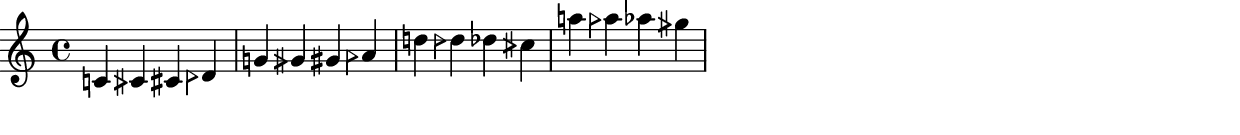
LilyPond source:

%% Generated by lilypond-book
%% Options: [exampleindent=10.16\mm,indent=0\mm,line-width=160\mm]
\include "lilypond-book-preamble.ly"


% ****************************************************************
% Start cut-&-pastable-section
% ****************************************************************

#(ly:set-option 'eps-box-padding 3.000000)



\paper {
  indent = 0\mm
  line-width = 160\mm
  % offset the left padding, also add 1mm as lilypond creates cropped
  % images with a little space on the right
  line-width = #(- line-width (* mm  3.000000) (* mm 1))
}

\layout {
  
}




% ****************************************************************
% ly snippet:
% ****************************************************************
\sourcefilename "/lilypond-2.24.3/input/regression/persian-accidental-glyphs.ly"
\sourcefileline 0
\version "2.23.6"

\header {
  texidoc = "One notation style for Persian music uses the @emph{sori} and
@emph{koron} accidental glyphs."
}

VaziriGlyphs = #'(
  (0 . "accidentals.natural")
  (-1/2 . "accidentals.flat")
  (1/2 . "accidentals.sharp")

  (1/4 . "accidentals.sharp.sori")
  (-1/4 . "accidentals.flat.koron")
)

\paper {
  font-defaults.alteration-glyph-name-alist = \VaziriGlyphs
}

\relative c' {
  c!4 cih cis deh |
  g! gih gis aeh |
  d! deh des cih |
  a'! aeh aes gih }



% ****************************************************************
% end ly snippet
% ****************************************************************
